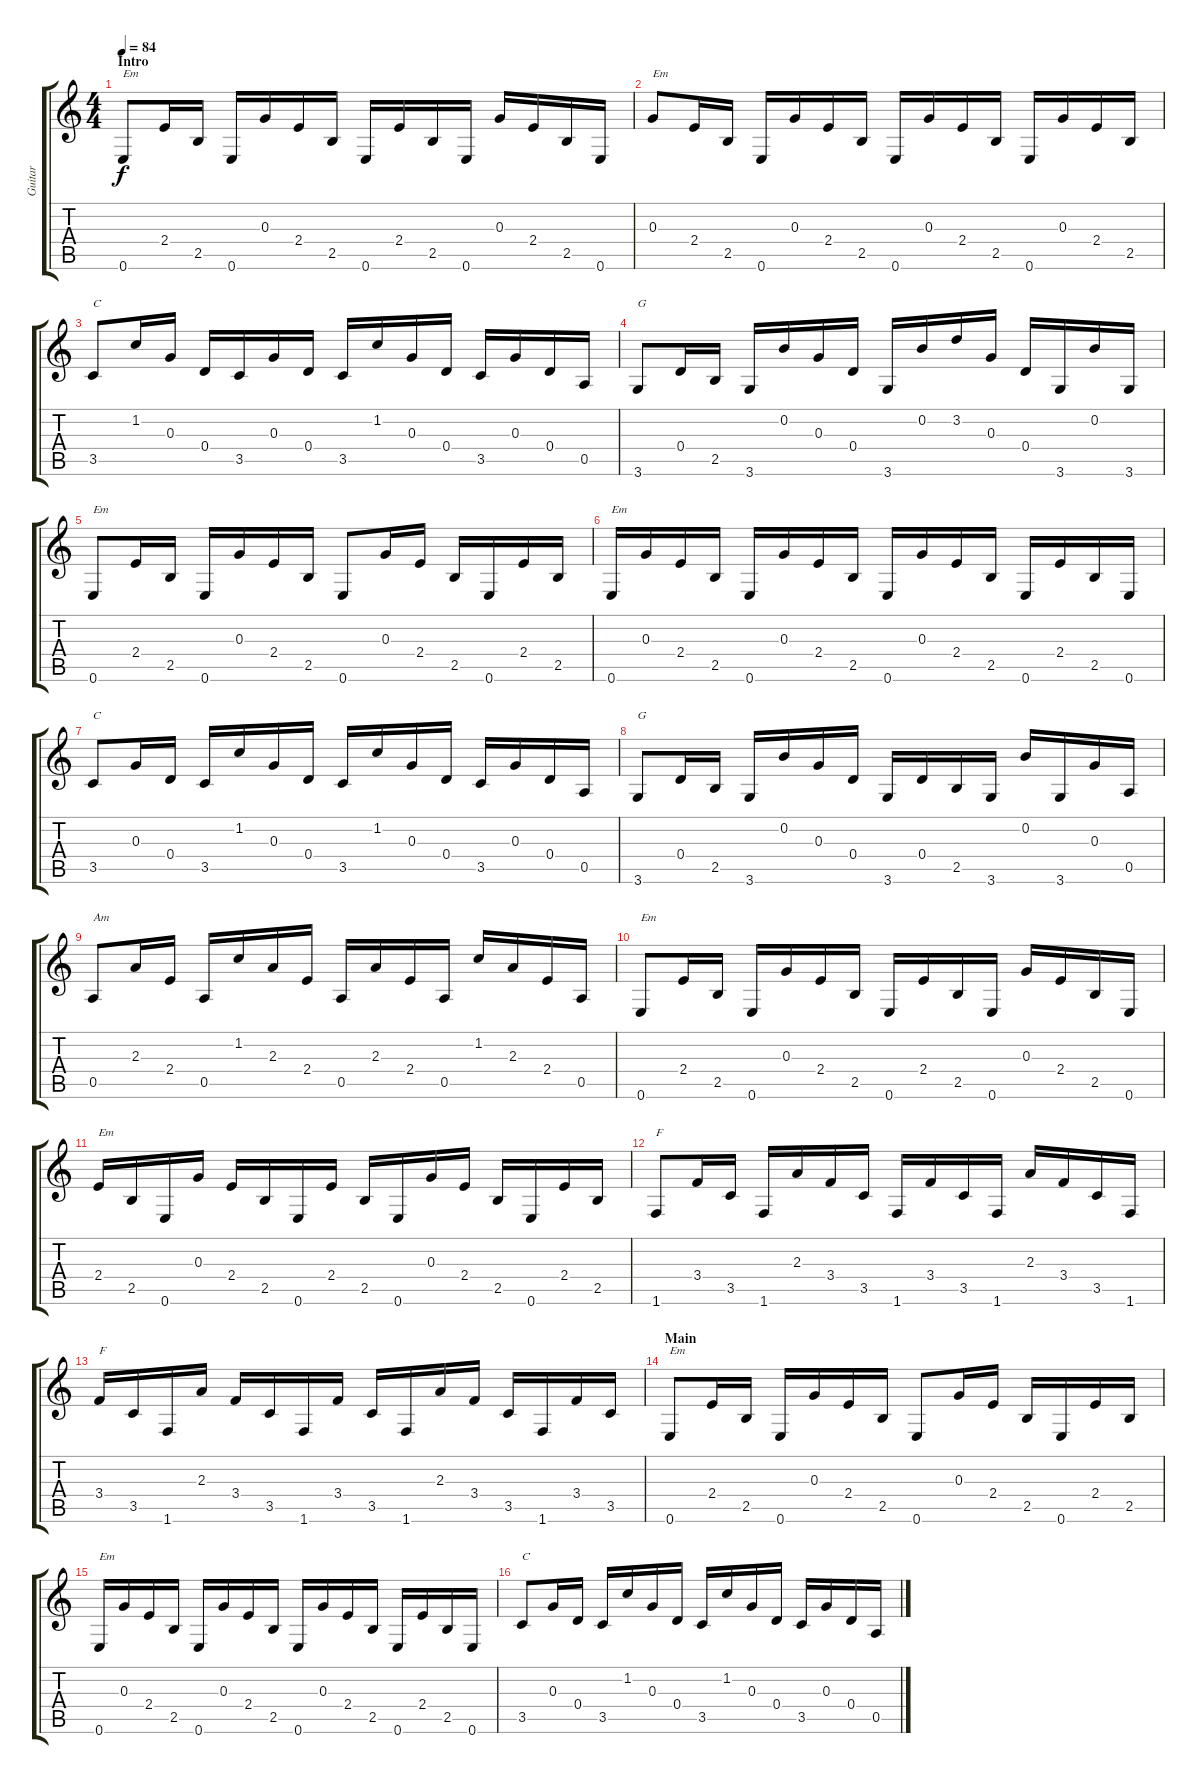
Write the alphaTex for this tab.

\track ("Guitar" "Guitar") {instrument acousticguitarnylon}
\staff {score tabs}
\tuning (E4 B3 G3 D3 A2 E2) {hide}
\ts (4 4)
\section ("" "Intro")
\tempo 84
\clef g2
\ks c
0.6.8{txt "Em" dy f instrument acousticguitarnylon} 2.4.16 2.5.16 0.6.16 0.3.16 2.4.16 2.5.16 0.6.16 2.4.16 2.5.16 0.6.16 0.3.16 2.4.16 2.5.16 0.6.16 |
0.3.8{txt "Em"} 2.4.16 2.5.16 0.6.16 0.3.16 2.4.16 2.5.16 0.6.16 0.3.16 2.4.16 2.5.16 0.6.16 0.3.16 2.4.16 2.5.16 |
3.5.8{txt "C"} 1.2.16 0.3.16 0.4.16 3.5.16 0.3.16 0.4.16 3.5.16 1.2.16 0.3.16 0.4.16 3.5.16 0.3.16 0.4.16 0.5.16 |
3.6.8{txt "G"} 0.4.16 2.5.16 3.6.16 0.2.16 0.3.16 0.4.16 3.6.16 0.2.16 3.2.16 0.3.16 0.4.16 3.6.16 0.2.16 3.6.16 |
0.6.8{txt "Em"} 2.4.16 2.5.16 0.6.16 0.3.16 2.4.16 2.5.16 0.6.8 0.3.16 2.4.16 2.5.16 0.6.16 2.4.16 2.5.16 |
0.6.16{txt "Em"} 0.3.16 2.4.16 2.5.16 0.6.16 0.3.16 2.4.16 2.5.16 0.6.16 0.3.16 2.4.16 2.5.16 0.6.16 2.4.16 2.5.16 0.6.16 |
3.5.8{txt "C"} 0.3.16 0.4.16 3.5.16 1.2.16 0.3.16 0.4.16 3.5.16 1.2.16 0.3.16 0.4.16 3.5.16 0.3.16 0.4.16 0.5.16 |
3.6.8{txt "G"} 0.4.16 2.5.16 3.6.16 0.2.16 0.3.16 0.4.16 3.6.16 0.4.16 2.5.16 3.6.16 0.2.16 3.6.16 0.3.16 0.5.16 |
0.5.8{txt "Am"} 2.3.16 2.4.16 0.5.16 1.2.16 2.3.16 2.4.16 0.5.16 2.3.16 2.4.16 0.5.16 1.2.16 2.3.16 2.4.16 0.5.16 |
0.6.8{txt "Em"} 2.4.16 2.5.16 0.6.16 0.3.16 2.4.16 2.5.16 0.6.16 2.4.16 2.5.16 0.6.16 0.3.16 2.4.16 2.5.16 0.6.16 |
2.4.16{txt "Em"} 2.5.16 0.6.16 0.3.16 2.4.16 2.5.16 0.6.16 2.4.16 2.5.16 0.6.16 0.3.16 2.4.16 2.5.16 0.6.16 2.4.16 2.5.16 |
1.6.8{txt "F"} 3.4.16 3.5.16 1.6.16 2.3.16 3.4.16 3.5.16 1.6.16 3.4.16 3.5.16 1.6.16 2.3.16 3.4.16 3.5.16 1.6.16 |
3.4.16{txt "F"} 3.5.16 1.6.16 2.3.16 3.4.16 3.5.16 1.6.16 3.4.16 3.5.16 1.6.16 2.3.16 3.4.16 3.5.16 1.6.16 3.4.16 3.5.16 |
\section ("" "Main")
0.6.8{txt "Em"} 2.4.16 2.5.16 0.6.16 0.3.16 2.4.16 2.5.16 0.6.8 0.3.16 2.4.16 2.5.16 0.6.16 2.4.16 2.5.16 |
0.6.16{txt "Em"} 0.3.16 2.4.16 2.5.16 0.6.16 0.3.16 2.4.16 2.5.16 0.6.16 0.3.16 2.4.16 2.5.16 0.6.16 2.4.16 2.5.16 0.6.16 |
3.5.8{txt "C"} 0.3.16 0.4.16 3.5.16 1.2.16 0.3.16 0.4.16 3.5.16 1.2.16 0.3.16 0.4.16 3.5.16 0.3.16 0.4.16 0.5.16
